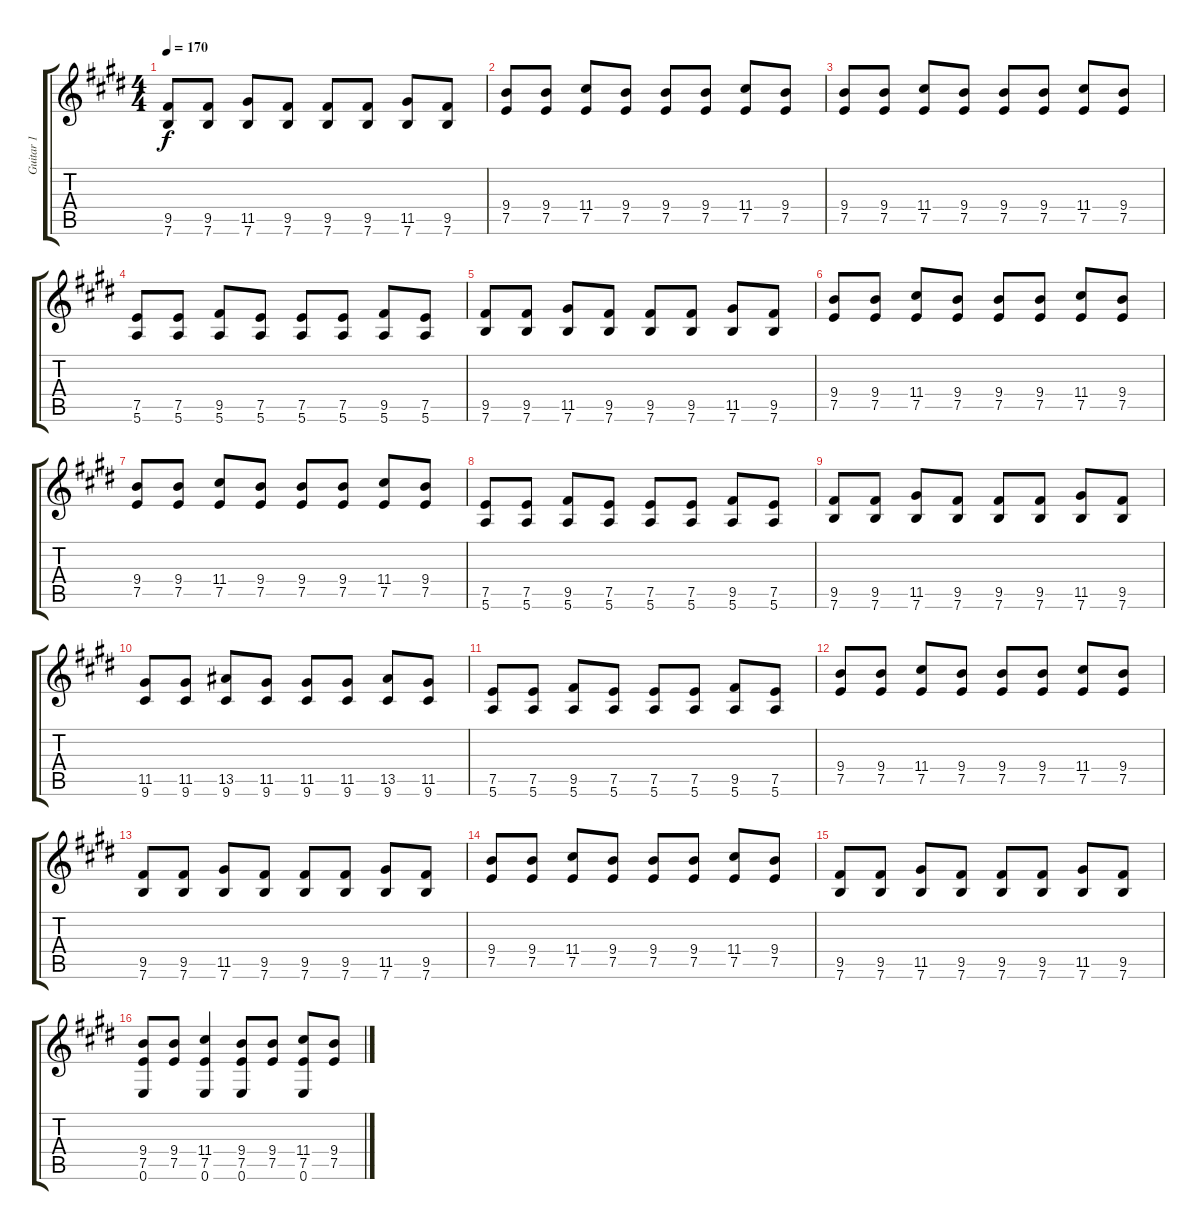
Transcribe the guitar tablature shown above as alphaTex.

\track ("Guitar 1" "Guitar 1") {instrument distortionguitar}
\staff {score tabs}
\tuning (E4 B3 G3 D3 A2 E2) {hide}
\ts (4 4)
\tempo 170
\clef g2
\ks e
(9.5 7.6).8{dy f} (9.5 7.6).8 (11.5 7.6).8 (9.5 7.6).8 (9.5 7.6).8 (9.5 7.6).8 (11.5 7.6).8 (9.5 7.6).8 |
(9.4 7.5).8 (9.4 7.5).8 (11.4 7.5).8 (9.4 7.5).8 (9.4 7.5).8 (9.4 7.5).8 (11.4 7.5).8 (9.4 7.5).8 |
(9.4 7.5).8 (9.4 7.5).8 (11.4 7.5).8 (9.4 7.5).8 (9.4 7.5).8 (9.4 7.5).8 (11.4 7.5).8 (9.4 7.5).8 |
(7.5 5.6).8 (7.5 5.6).8 (9.5 5.6).8 (7.5 5.6).8 (7.5 5.6).8 (7.5 5.6).8 (9.5 5.6).8 (7.5 5.6).8 |
(9.5 7.6).8 (9.5 7.6).8 (11.5 7.6).8 (9.5 7.6).8 (9.5 7.6).8 (9.5 7.6).8 (11.5 7.6).8 (9.5 7.6).8 |
(9.4 7.5).8 (9.4 7.5).8 (11.4 7.5).8 (9.4 7.5).8 (9.4 7.5).8 (9.4 7.5).8 (11.4 7.5).8 (9.4 7.5).8 |
(9.4 7.5).8 (9.4 7.5).8 (11.4 7.5).8 (9.4 7.5).8 (9.4 7.5).8 (9.4 7.5).8 (11.4 7.5).8 (9.4 7.5).8 |
(7.5 5.6).8 (7.5 5.6).8 (9.5 5.6).8 (7.5 5.6).8 (7.5 5.6).8 (7.5 5.6).8 (9.5 5.6).8 (7.5 5.6).8 |
(9.5 7.6).8 (9.5 7.6).8 (11.5 7.6).8 (9.5 7.6).8 (9.5 7.6).8 (9.5 7.6).8 (11.5 7.6).8 (9.5 7.6).8 |
(11.5 9.6).8 (11.5 9.6).8 (13.5 9.6).8 (11.5 9.6).8 (11.5 9.6).8 (11.5 9.6).8 (13.5 9.6).8 (11.5 9.6).8 |
(7.5 5.6).8 (7.5 5.6).8 (9.5 5.6).8 (7.5 5.6).8 (7.5 5.6).8 (7.5 5.6).8 (9.5 5.6).8 (7.5 5.6).8 |
(9.4 7.5).8 (9.4 7.5).8 (11.4 7.5).8 (9.4 7.5).8 (9.4 7.5).8 (9.4 7.5).8 (11.4 7.5).8 (9.4 7.5).8 |
(9.5 7.6).8 (9.5 7.6).8 (11.5 7.6).8 (9.5 7.6).8 (9.5 7.6).8 (9.5 7.6).8 (11.5 7.6).8 (9.5 7.6).8 |
(9.4 7.5).8 (9.4 7.5).8 (11.4 7.5).8 (9.4 7.5).8 (9.4 7.5).8 (9.4 7.5).8 (11.4 7.5).8 (9.4 7.5).8 |
(9.5 7.6).8 (9.5 7.6).8 (11.5 7.6).8 (9.5 7.6).8 (9.5 7.6).8 (9.5 7.6).8 (11.5 7.6).8 (9.5 7.6).8 |
(9.4 7.5 0.6).8 (9.4 7.5).8 (11.4 7.5 0.6).4 (9.4 7.5 0.6).8 (9.4 7.5).8 (11.4 7.5 0.6).8 (9.4 7.5).8
